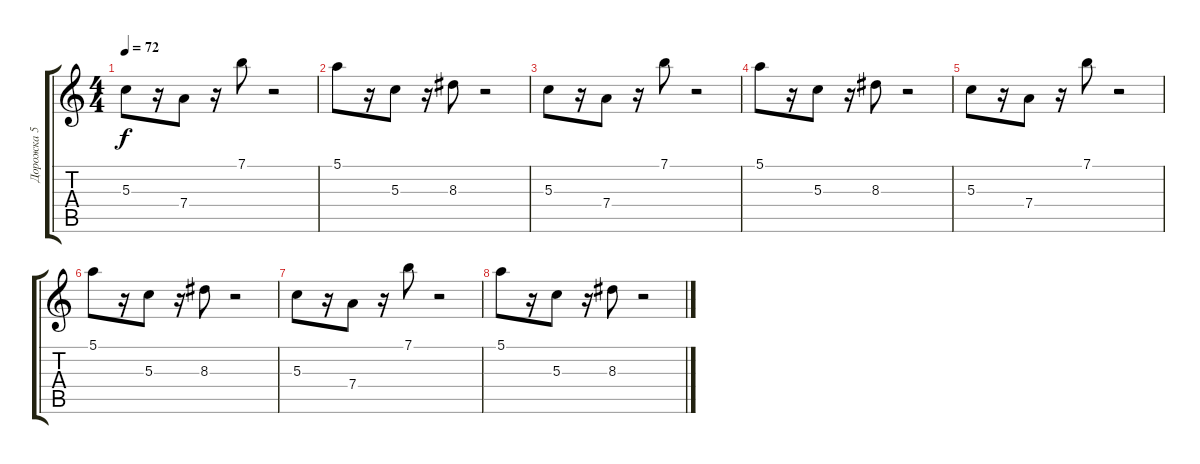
\track ("Дорожка 5" "Дорожка 5") {instrument electricguitarclean}
\staff {score tabs}
\tuning (E4 B3 G3 D3 A2 D2) {hide}
\ts (4 4)
\tempo 72
\clef g2
\ks c
5.3.8{dy f} r.16 7.4.8 r.16 7.1.8 r.2 |
5.1.8 r.16 5.3.8 r.16 8.3.8 r.2 |
5.3.8 r.16 7.4.8 r.16 7.1.8 r.2 |
5.1.8 r.16 5.3.8 r.16 8.3.8 r.2 |
5.3.8 r.16 7.4.8 r.16 7.1.8 r.2 |
5.1.8 r.16 5.3.8 r.16 8.3.8 r.2 |
5.3.8 r.16 7.4.8 r.16 7.1.8 r.2 |
5.1.8 r.16 5.3.8 r.16 8.3.8 r.2
